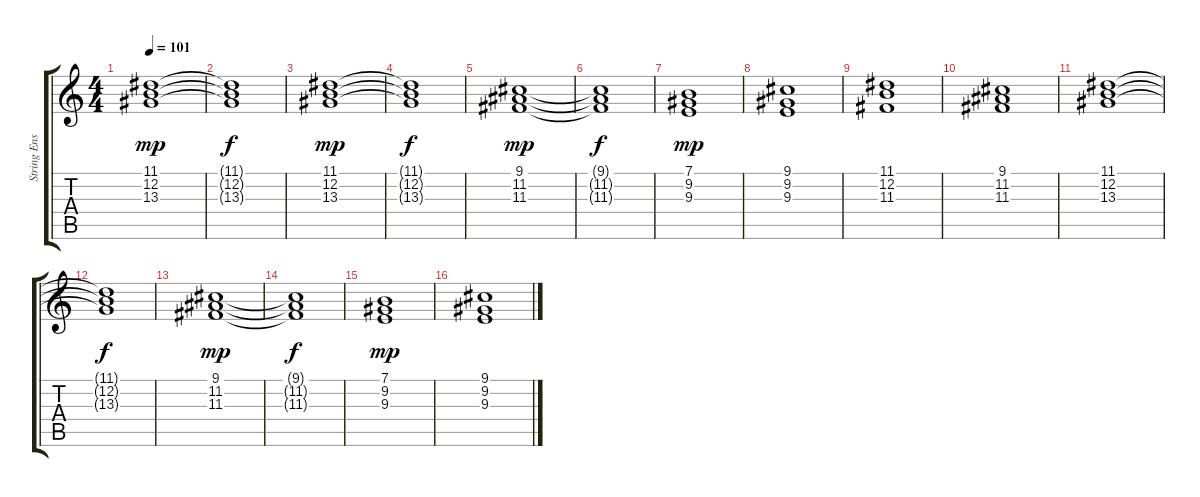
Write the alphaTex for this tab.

\track ("String Ensemble 1" "String Ens") {instrument stringensemble1}
\staff {score tabs}
\tuning (E4 B3 G3 D3 A2 E2) {hide}
\ts (4 4)
\tempo 101
\clef g2
\ks c
(11.1 12.2 13.3).1{dy mp instrument stringensemble1} |
(11.1{t} 12.2{t} 13.3{t}).1{dy f} |
(11.1 12.2 13.3).1{dy mp} |
(11.1{t} 12.2{t} 13.3{t}).1{dy f} |
(9.1 11.2 11.3).1{dy mp} |
(9.1{t} 11.2{t} 11.3{t}).1{dy f} |
(7.1 9.2 9.3).1{dy mp} |
(9.1 9.2 9.3).1 |
(11.1 12.2 11.3).1 |
(9.1 11.2 11.3).1 |
(11.1 12.2 13.3).1 |
(11.1{t} 12.2{t} 13.3{t}).1{dy f} |
(9.1 11.2 11.3).1{dy mp} |
(9.1{t} 11.2{t} 11.3{t}).1{dy f} |
(7.1 9.2 9.3).1{dy mp} |
(9.1 9.2 9.3).1
